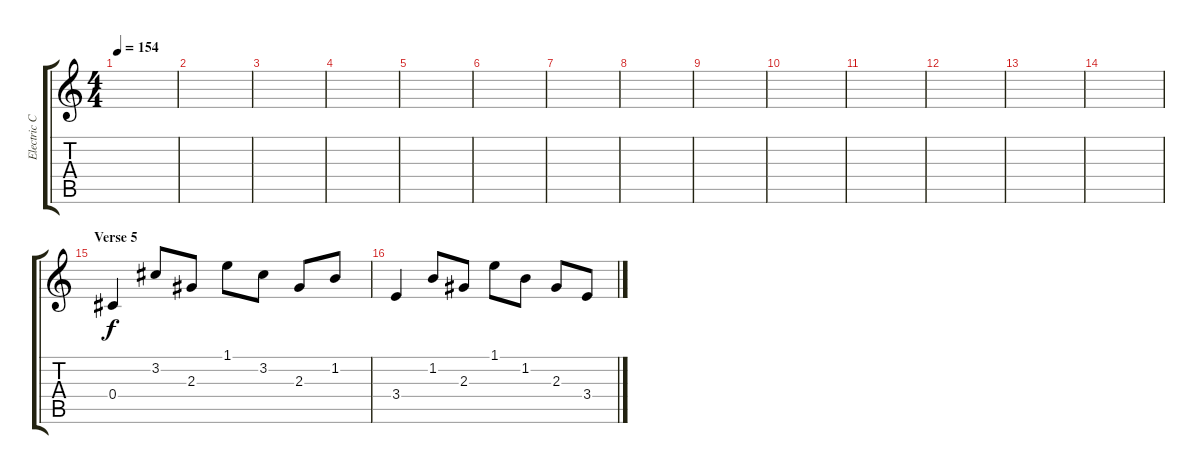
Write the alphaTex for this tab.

\track ("Electric Clean Guitar" "Electric C") {instrument electricguitarclean}
\staff {score tabs}
\tuning (Eb4 Bb3 Gb3 Db3 Ab2 Eb2) {hide}
\ts (4 4)
\tempo 154
\clef g2
\ks c
|
|
|
|
|
|
|
|
|
|
|
|
|
|
\section ("" "Verse 5")
0.4.4 3.2.8 2.3.8 1.1.8 3.2.8 2.3.8 1.2.8 |
3.4.4 1.2.8 2.3.8 1.1.8 1.2.8 2.3.8 3.4.8
